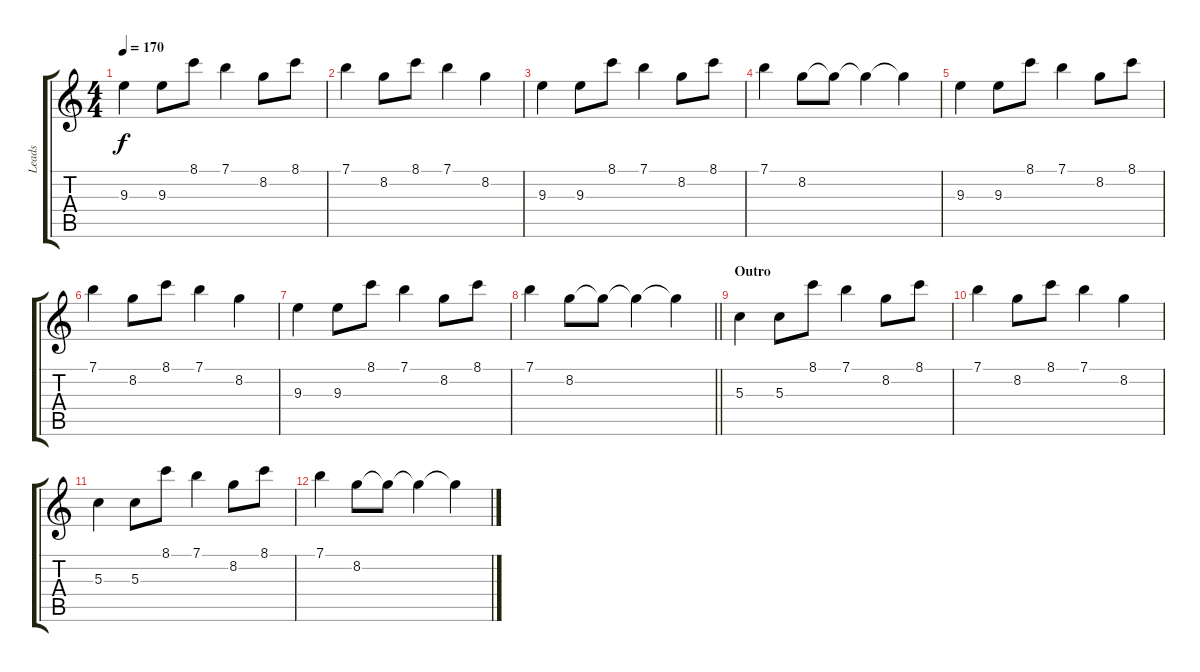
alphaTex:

\track ("Leads" "Leads") {instrument distortionguitar}
\staff {score tabs}
\tuning (E4 B3 G3 D3 A2 D2) {hide}
\ts (4 4)
\tempo 170
\clef g2
\ks c
9.3.4{dy f} 9.3.8 8.1.8 7.1.4 8.2.8 8.1.8 |
7.1.4 8.2.8 8.1.8 7.1.4 8.2.4 |
9.3.4 9.3.8 8.1.8 7.1.4 8.2.8 8.1.8 |
7.1.4 8.2.8 8.2{t}.8 8.2{t}.4 8.2{t}.4 |
9.3.4 9.3.8 8.1.8 7.1.4 8.2.8 8.1.8 |
7.1.4 8.2.8 8.1.8 7.1.4 8.2.4 |
9.3.4 9.3.8 8.1.8 7.1.4 8.2.8 8.1.8 |
\barLineRight lightlight
7.1.4 8.2.8 8.2{t}.8 8.2{t}.4 8.2{t}.4 |
\section ("" "Outro")
5.3.4{volume 14} 5.3.8 8.1.8 7.1.4 8.2.8 8.1.8 |
7.1.4 8.2.8 8.1.8 7.1.4 8.2.4 |
5.3.4 5.3.8 8.1.8 7.1.4 8.2.8 8.1.8 |
7.1.4 8.2.8 8.2{t}.8 8.2{t}.4 8.2{t}.4
